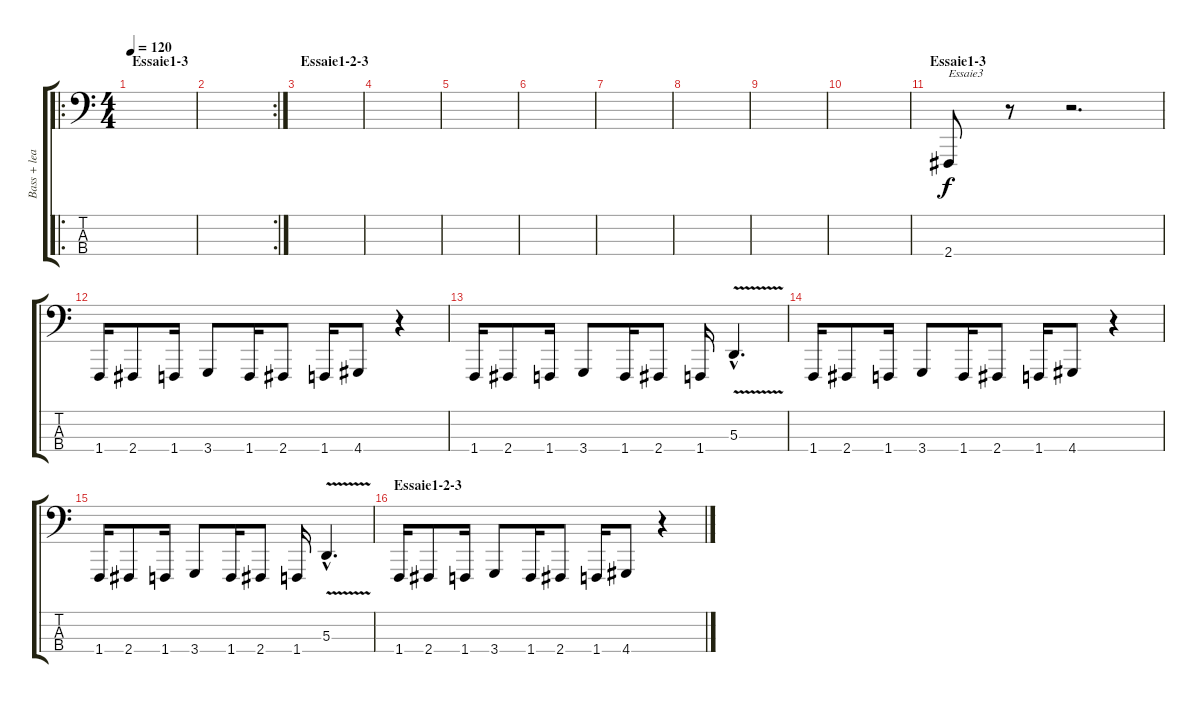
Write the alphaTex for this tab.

\track ("Bass + lead" "Bass + lea") {instrument lead8bassandlead}
\staff {score tabs}
\tuning (G2 D2 A1 E1) {hide}
\ro
\ts (4 4)
\section ("" "Essaie1-3")
\tempo 120
\clef f4
\ks c
|
\rc 2
|
\section ("" "Essaie1-2-3")
|
|
|
|
|
|
|
|
\section ("" "Essaie1-3")
2.4.8{txt "Essaie3"} r.8 r.2{d} |
1.4.16{dy f} 2.4.8 1.4.16 3.4.8 1.4.16 2.4.8 1.4.16 4.4.8 r.4 |
1.4.16 2.4.8 1.4.16 3.4.8 1.4.16 2.4.8 1.4.16 5.3{v hac}.4{d} |
1.4.16 2.4.8 1.4.16 3.4.8 1.4.16 2.4.8 1.4.16 4.4.8 r.4 |
1.4.16 2.4.8 1.4.16 3.4.8 1.4.16 2.4.8 1.4.16 5.3{v hac}.4{d} |
\section ("" "Essaie1-2-3")
1.4.16 2.4.8 1.4.16 3.4.8 1.4.16 2.4.8 1.4.16 4.4.8 r.4
